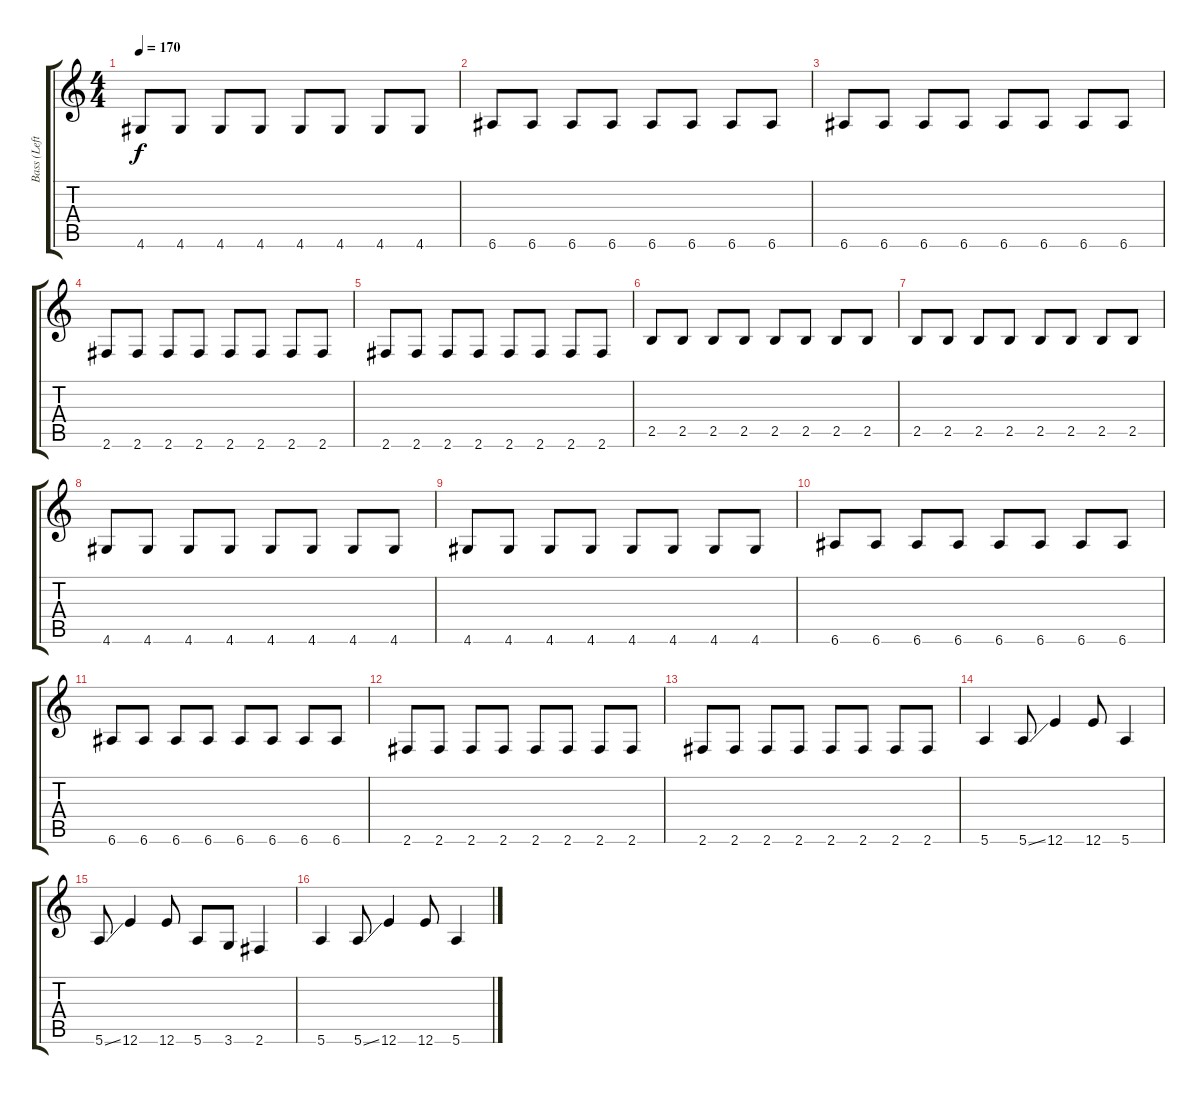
\track ("Bass (Left)" "Bass (Left") {instrument electricbassfinger}
\staff {score tabs}
\tuning (E4 B3 G3 D3 A2 E2) {hide}
\ts (4 4)
\tempo 170
\clef g2
\ks c
4.6.8{dy f} 4.6.8 4.6.8 4.6.8 4.6.8 4.6.8 4.6.8 4.6.8 |
6.6.8 6.6.8 6.6.8 6.6.8 6.6.8 6.6.8 6.6.8 6.6.8 |
6.6.8 6.6.8 6.6.8 6.6.8 6.6.8 6.6.8 6.6.8 6.6.8 |
2.6.8 2.6.8 2.6.8 2.6.8 2.6.8 2.6.8 2.6.8 2.6.8 |
2.6.8 2.6.8 2.6.8 2.6.8 2.6.8 2.6.8 2.6.8 2.6.8 |
2.5.8 2.5.8 2.5.8 2.5.8 2.5.8 2.5.8 2.5.8 2.5.8 |
2.5.8 2.5.8 2.5.8 2.5.8 2.5.8 2.5.8 2.5.8 2.5.8 |
4.6.8 4.6.8 4.6.8 4.6.8 4.6.8 4.6.8 4.6.8 4.6.8 |
4.6.8 4.6.8 4.6.8 4.6.8 4.6.8 4.6.8 4.6.8 4.6.8 |
6.6.8 6.6.8 6.6.8 6.6.8 6.6.8 6.6.8 6.6.8 6.6.8 |
6.6.8 6.6.8 6.6.8 6.6.8 6.6.8 6.6.8 6.6.8 6.6.8 |
2.6.8 2.6.8 2.6.8 2.6.8 2.6.8 2.6.8 2.6.8 2.6.8 |
2.6.8 2.6.8 2.6.8 2.6.8 2.6.8 2.6.8 2.6.8 2.6.8 |
5.6.4 5.6{ss}.8 12.6.4 12.6.8 5.6.4 |
5.6{ss}.8 12.6.4 12.6.8 5.6.8 3.6.8 2.6.4 |
5.6.4 5.6{ss}.8 12.6.4 12.6.8 5.6.4
